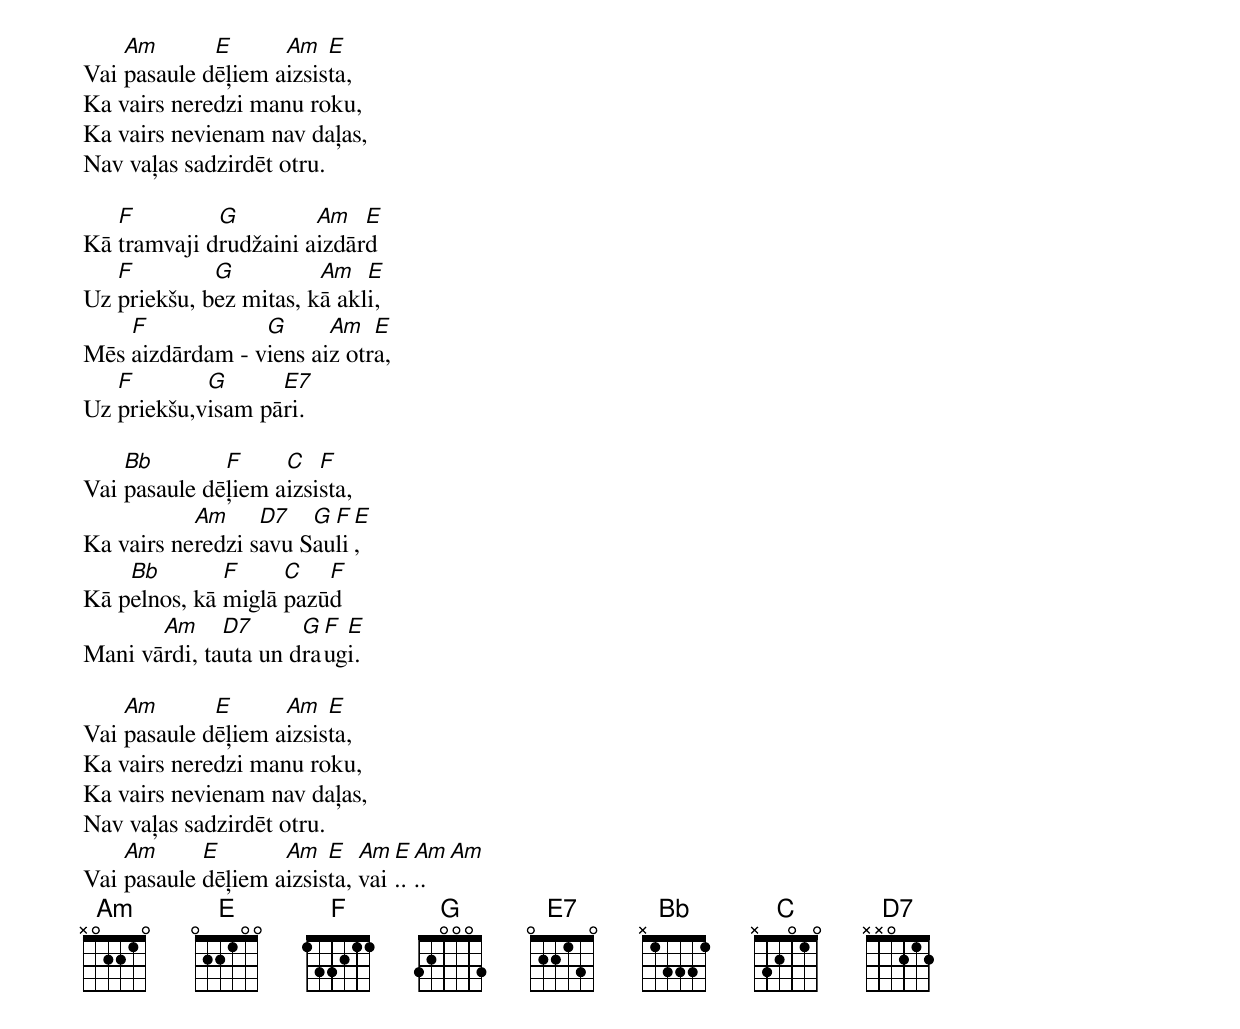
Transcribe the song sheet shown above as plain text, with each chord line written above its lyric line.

    Am       E      Am   E
Vai pasaule dēļiem aizsista,
Ka vairs neredzi manu roku,
Ka vairs nevienam nav daļas,
Nav vaļas sadzirdēt otru.

   F         G         Am   E
Kā tramvaji drudžaini aizdārd
   F         G          Am   E
Uz priekšu, bez mitas, kā akli,
    F            G      Am   E
Mēs aizdārdam - viens aiz otra,
   F        G      E7
Uz priekšu,visam pāri.

    Bb        F     C   F
Vai pasaule dēļiem aizsista,
           Am     D7   G F E
Ka vairs neredzi savu Sauli,
    Bb        F     C   F
Kā pelnos, kā miglā pazūd
       Am     D7      G F E
Mani vārdi, tauta un draugi.

    Am       E      Am   E
Vai pasaule dēļiem aizsista,
Ka vairs neredzi manu roku,
Ka vairs nevienam nav daļas,
Nav vaļas sadzirdēt otru.
    Am      E       Am   E   Am E Am Am
Vai pasaule dēļiem aizsista, vai....
